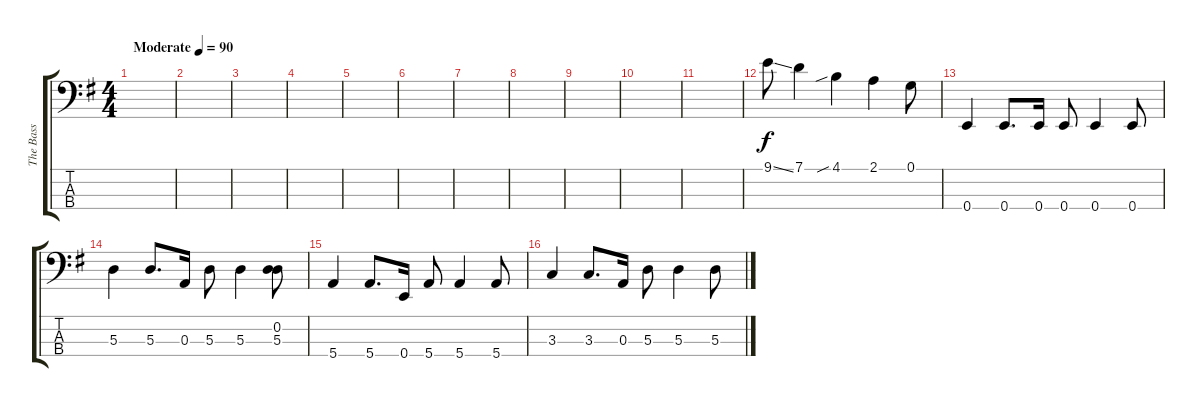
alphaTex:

\track ("The Bass" "The Bass") {instrument electricbassfinger}
\staff {score tabs}
\tuning (G2 D2 A1 E1) {hide}
\ts (4 4)
\tempo (90 "Moderate")
\clef f4
\ks g
|
|
|
|
|
|
|
|
|
|
|
9.1{ss}.8 7.1.4 4.1{sib}.4 2.1.4 0.1.8 |
0.4.4 0.4.8{d} 0.4.16 0.4.8 0.4.4 0.4.8 |
5.3.4 5.3.8{d} 0.3.16 5.3.8 5.3.4 (0.2 5.3).8 |
5.4.4 5.4.8{d} 0.4.16 5.4.8 5.4.4 5.4.8 |
3.3.4 3.3.8{d} 0.3.16 5.3.8 5.3.4 5.3.8
